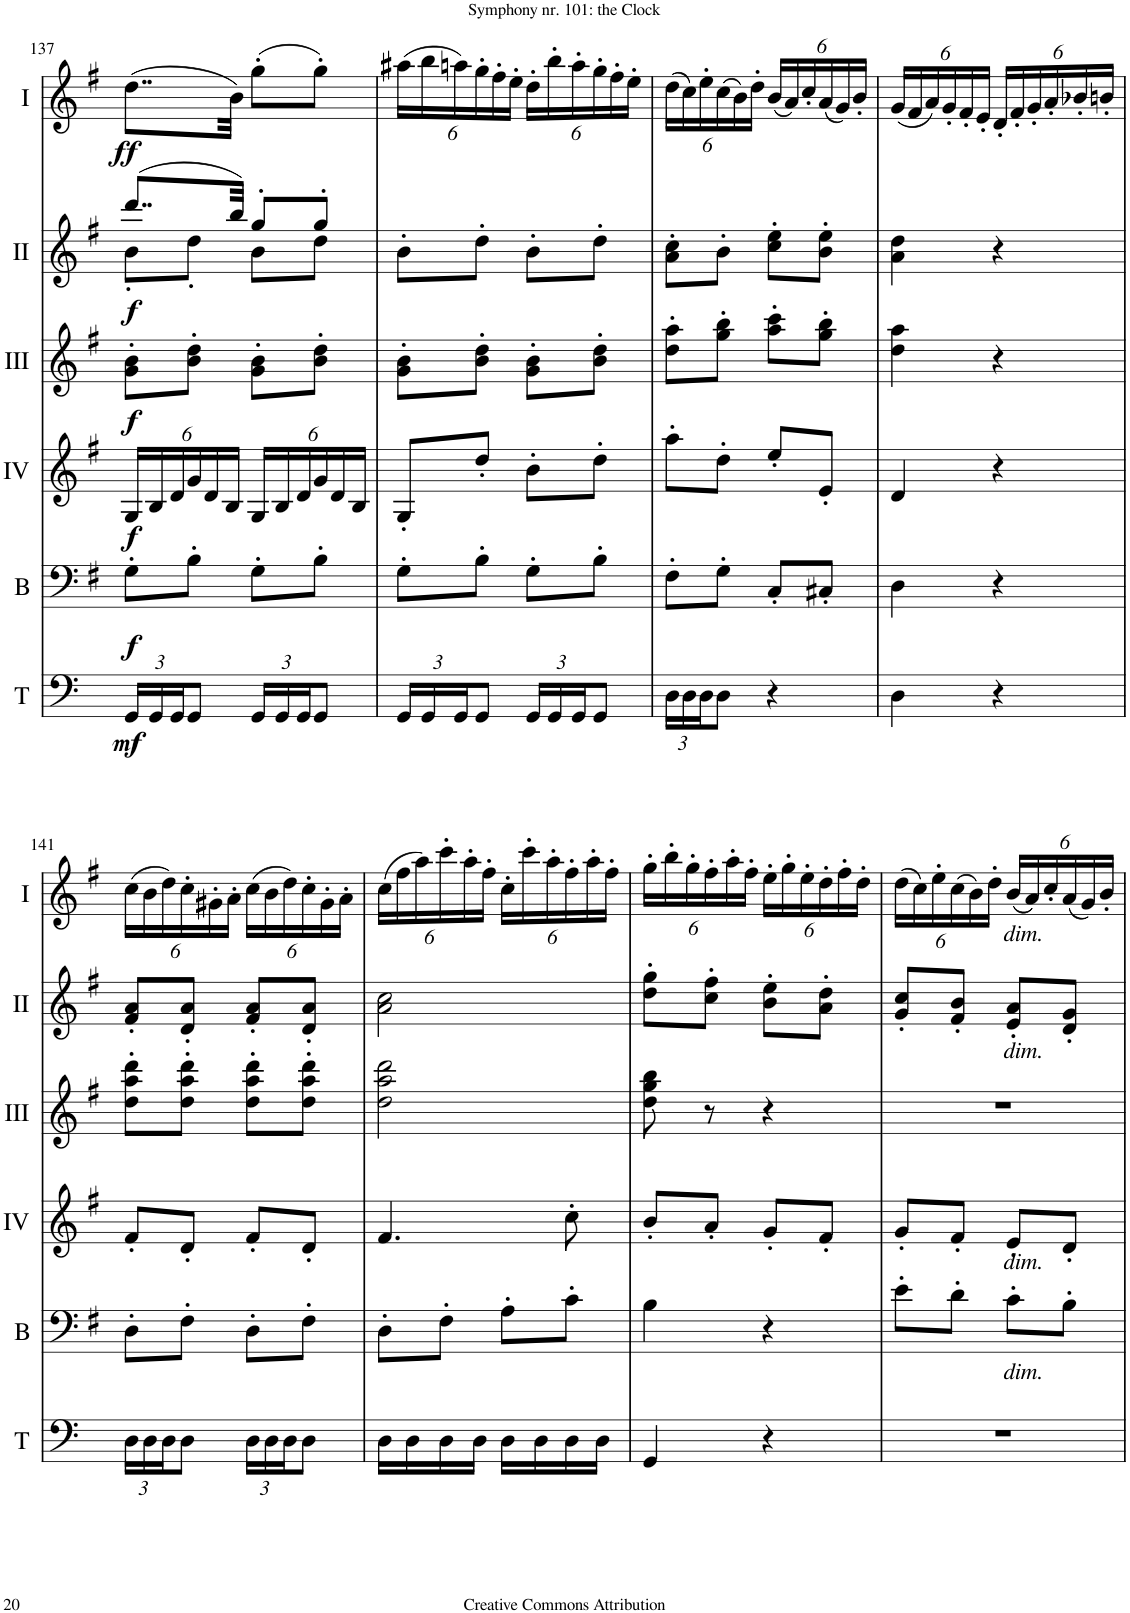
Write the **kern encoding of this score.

**kern	**dynam	**kern	**dynam	**kern	**dynam	**kern	**dynam	**kern	**dynam	**kern	**dynam
*part6	*part6	*part5	*part5	*part4	*part4	*part3	*part3	*part2	*part2	*part1	*part1
*staff6	*staff6	*staff5	*staff5	*staff4	*staff4	*staff3	*staff3	*staff2	*staff2	*staff1	*staff1
*I"Timpani (D, G)	*	*I"Bass	*	*I"Acc. 4	*	*I"Acc. 3	*	*I"Acc. 2	*	*I"Acc. 1	*
*I'T	*	*I'B	*	*	*	*	*	*	*	*	*
!!LO:PB:g=z
*clefF4	*	*clefF4	*	*clefG2	*	*clefG2	*	*clefG2	*	*clefG2	*
*	*	*Trd7c12	*	*Trd7c12	*	*Trd7c12	*	*	*	*	*
*k[]	*	*k[f#]	*	*k[f#]	*	*k[f#]	*	*k[f#]	*	*k[f#]	*
*M2/4	*	*M2/4	*	*M2/4	*	*M2/4	*	*M2/4	*	*M2/4	*
*Xbrackettup	*	*	*	*Xbrackettup	*	*	*	*	*	*	*
=137	=137	=137	=137	=137	=137	=137	=137	=137	=137	=137	=137
*	*	*	*	*	*	*	*	*^	*	*	*
!	!LO:DY:b	!	!LO:DY:b	!	!LO:DY:b	!	!LO:DY:b	!	!	!LO:DY:b	!	!LO:DY:b
24GG/LL	mf	8G'\L	f	24G/LL	f	8g\' 8b\'L	f	(8..ddd/L	8b'\L	f	(8..dd\L	ff
24GG/	.	.	.	24B/	.	.	.	.	.	.	.	.
24GG/J	.	.	.	24d/	.	.	.	.	.	.	.	.
8GG/J	.	8B'\J	.	24g/	.	8b\' 8dd\'J	.	.	8dd'\J	.	.	.
.	.	.	.	24d/	.	.	.	.	.	.	.	.
.	.	.	.	24B/JJ	.	.	.	.	.	.	.	.
.	.	.	.	.	.	.	.	32bb/Jkk)	.	.	32b\Jkk)	.
24GG/LL	.	8G'\L	.	24G/LL	.	8g\' 8b\'L	.	8gg'/L	8b\L	.	(8gg'\L	.
24GG/	.	.	.	24B/	.	.	.	.	.	.	.	.
24GG/J	.	.	.	24d/	.	.	.	.	.	.	.	.
8GG/J	.	8B'\J	.	24g/	.	8b\' 8dd\'J	.	8gg'/J	8dd\J	.	8gg'\J)	.
.	.	.	.	24d/	.	.	.	.	.	.	.	.
.	.	.	.	24B/JJ	.	.	.	.	.	.	.	.
*	*	*	*	*	*	*	*	*v	*v	*	*	*
=138	=138	=138	=138	=138	=138	=138	=138	=138	=138	=138	=138
*	*	*	*	*	*	*	*	*	*	*Xbrackettup	*
24GG/LL	.	8G'\L	.	8G'/L	.	8g\' 8b\'L	.	8b'\L	.	(24aa#X\LL	.
24GG/	.	.	.	.	.	.	.	.	.	24bb\	.
24GG/J	.	.	.	.	.	.	.	.	.	24aan\)	.
8GG/J	.	8B'\J	.	8dd'/J	.	8b\' 8dd\'J	.	8dd'\J	.	24gg'\	.
.	.	.	.	.	.	.	.	.	.	24ff#'\	.
.	.	.	.	.	.	.	.	.	.	24ee'\JJ	.
24GG/LL	.	8G'\L	.	8b'\L	.	8g\' 8b\'L	.	8b'\L	.	24dd'\LL	.
24GG/	.	.	.	.	.	.	.	.	.	24bb'\	.
24GG/J	.	.	.	.	.	.	.	.	.	24aa'\	.
8GG/J	.	8B'\J	.	8dd'\J	.	8b\' 8dd\'J	.	8dd'\J	.	24gg'\	.
.	.	.	.	.	.	.	.	.	.	24ff#'\	.
.	.	.	.	.	.	.	.	.	.	24ee'\JJ	.
=139	=139	=139	=139	=139	=139	=139	=139	=139	=139	=139	=139
24D\LL	.	8F#'\L	.	8aa'\L	.	8dd\' 8aa\'L	.	8a\' 8cc\'L	.	(24dd\LL	.
24D\	.	.	.	.	.	.	.	.	.	24cc\)	.
24D\J	.	.	.	.	.	.	.	.	.	24ee'\	.
8D\J	.	8G'\J	.	8dd'\J	.	8gg\' 8bb\'J	.	8b'\J	.	(24cc\	.
.	.	.	.	.	.	.	.	.	.	24b\)	.
.	.	.	.	.	.	.	.	.	.	24dd'\JJ	.
4r	.	8C'/L	.	8ee'/L	.	8aa\' 8ccc\'L	.	8cc\' 8ee\'L	.	(24b/LL	.
.	.	.	.	.	.	.	.	.	.	24a/)	.
.	.	.	.	.	.	.	.	.	.	24cc'/	.
.	.	8C#X'/J	.	8e'/J	.	8gg\' 8bb\'J	.	8b\' 8ee\'J	.	(24a/	.
.	.	.	.	.	.	.	.	.	.	24g/)	.
.	.	.	.	.	.	.	.	.	.	24b'/JJ	.
=140	=140	=140	=140	=140	=140	=140	=140	=140	=140	=140	=140
4D\	.	4D\	.	4d/	.	4dd\ 4aa\	.	4a\ 4dd\	.	(24g/LL	.
.	.	.	.	.	.	.	.	.	.	24f#/	.
.	.	.	.	.	.	.	.	.	.	24a/)	.
.	.	.	.	.	.	.	.	.	.	24g'/	.
.	.	.	.	.	.	.	.	.	.	24f#'/	.
.	.	.	.	.	.	.	.	.	.	24e'/JJ	.
4r	.	4r	.	4r	.	4r	.	4r	.	24d'/LL	.
.	.	.	.	.	.	.	.	.	.	24f#'/	.
.	.	.	.	.	.	.	.	.	.	24g'/	.
.	.	.	.	.	.	.	.	.	.	24a'/	.
.	.	.	.	.	.	.	.	.	.	24b-X'/	.
.	.	.	.	.	.	.	.	.	.	24bn'/JJ	.
!!LO:LB:g=z
=141	=141	=141	=141	=141	=141	=141	=141	=141	=141	=141	=141
24D\LL	.	8D'\L	.	8f#'/L	.	8dd\' 8aa\' 8ddd\'L	.	8f#/' 8a/'L	.	(24cc\LL	.
24D\	.	.	.	.	.	.	.	.	.	24b\	.
24D\J	.	.	.	.	.	.	.	.	.	24dd\)	.
8D\J	.	8F#'\J	.	8d'/J	.	8dd\' 8aa\' 8ddd\'J	.	8d/' 8a/'J	.	24cc'\	.
.	.	.	.	.	.	.	.	.	.	24g#X'\	.
.	.	.	.	.	.	.	.	.	.	24a'\JJ	.
24D\LL	.	8D'\L	.	8f#'/L	.	8dd\' 8aa\' 8ddd\'L	.	8f#/' 8a/'L	.	(24cc\LL	.
24D\	.	.	.	.	.	.	.	.	.	24b\	.
24D\J	.	.	.	.	.	.	.	.	.	24dd\)	.
8D\J	.	8F#'\J	.	8d'/J	.	8dd\' 8aa\' 8ddd\'J	.	8d/' 8a/'J	.	24cc'\	.
.	.	.	.	.	.	.	.	.	.	24g#'\	.
.	.	.	.	.	.	.	.	.	.	24a'\JJ	.
=142	=142	=142	=142	=142	=142	=142	=142	=142	=142	=142	=142
16D\LL	.	8D'\L	.	4.f#/	.	2dd\ 2aa\ 2ddd\	.	2a\ 2cc\	.	(24cc\LL	.
.	.	.	.	.	.	.	.	.	.	24ff#\	.
16D\	.	.	.	.	.	.	.	.	.	.	.
.	.	.	.	.	.	.	.	.	.	24aa\)	.
16D\	.	8F#'\J	.	.	.	.	.	.	.	24ccc'\	.
.	.	.	.	.	.	.	.	.	.	24aa'\	.
16D\JJ	.	.	.	.	.	.	.	.	.	.	.
.	.	.	.	.	.	.	.	.	.	24ff#'\JJ	.
16D\LL	.	8A'\L	.	.	.	.	.	.	.	24cc'\LL	.
.	.	.	.	.	.	.	.	.	.	24ccc'\	.
16D\	.	.	.	.	.	.	.	.	.	.	.
.	.	.	.	.	.	.	.	.	.	24aa'\	.
16D\	.	8c'\J	.	8cc'\	.	.	.	.	.	24ff#'\	.
.	.	.	.	.	.	.	.	.	.	24aa'\	.
16D\JJ	.	.	.	.	.	.	.	.	.	.	.
.	.	.	.	.	.	.	.	.	.	24ff#'\JJ	.
=143	=143	=143	=143	=143	=143	=143	=143	=143	=143	=143	=143
4GG/	.	4B\	.	8b'/L	.	8dd\ 8gg\ 8bb\	.	8dd\' 8gg\'L	.	24gg'\LL	.
.	.	.	.	.	.	.	.	.	.	24bb'\	.
.	.	.	.	.	.	.	.	.	.	24gg'\	.
.	.	.	.	8a'/J	.	8r	.	8cc\' 8ff#\'J	.	24ff#'\	.
.	.	.	.	.	.	.	.	.	.	24aa'\	.
.	.	.	.	.	.	.	.	.	.	24ff#'\JJ	.
4r	.	4r	.	8g'/L	.	4r	.	8b\' 8ee\'L	.	24ee'\LL	.
.	.	.	.	.	.	.	.	.	.	24gg'\	.
.	.	.	.	.	.	.	.	.	.	24ee'\	.
.	.	.	.	8f#'/J	.	.	.	8a\' 8dd\'J	.	24dd'\	.
.	.	.	.	.	.	.	.	.	.	24ff#'\	.
.	.	.	.	.	.	.	.	.	.	24dd'\JJ	.
=144	=144	=144	=144	=144	=144	=144	=144	=144	=144	=144	=144
2r	.	8e'\L	.	8g'/L	.	2r	.	8g/' 8cc/'L	.	(24dd\LL	.
.	.	.	.	.	.	.	.	.	.	24cc\)	.
.	.	.	.	.	.	.	.	.	.	24ee'\	.
.	.	8d'\J	.	8f#'/J	.	.	.	8f#/' 8b/'J	.	(24cc\	.
.	.	.	.	.	.	.	.	.	.	24b\)	.
.	.	.	.	.	.	.	.	.	.	24dd'\JJ	.
!	!	!	!	!	!	!	!	!	!	!LO:TX:b:i:t=dim.	!
!	!	!	!	!	!	!	!	!LO:TX:b:i:t=dim.	!	!	!
!	!	!	!	!LO:TX:b:i:t=dim.	!	!	!	!	!	!	!
!	!	!LO:TX:b:i:t=dim.	!	!	!	!	!	!	!	!	!
.	.	8c'\L	.	8e'/L	.	.	.	8e/' 8a/'L	.	(24b/LL	.
.	.	.	.	.	.	.	.	.	.	24a/)	.
.	.	.	.	.	.	.	.	.	.	24cc'/	.
.	.	8B'\J	.	8d'/J	.	.	.	8d/' 8g/'J	.	(24a/	.
.	.	.	.	.	.	.	.	.	.	24g/)	.
.	.	.	.	.	.	.	.	.	.	24b'/JJ	.
=	=	=	=	=	=	=	=	=	=	=	=
*-	*-	*-	*-	*-	*-	*-	*-	*-	*-	*-	*-
